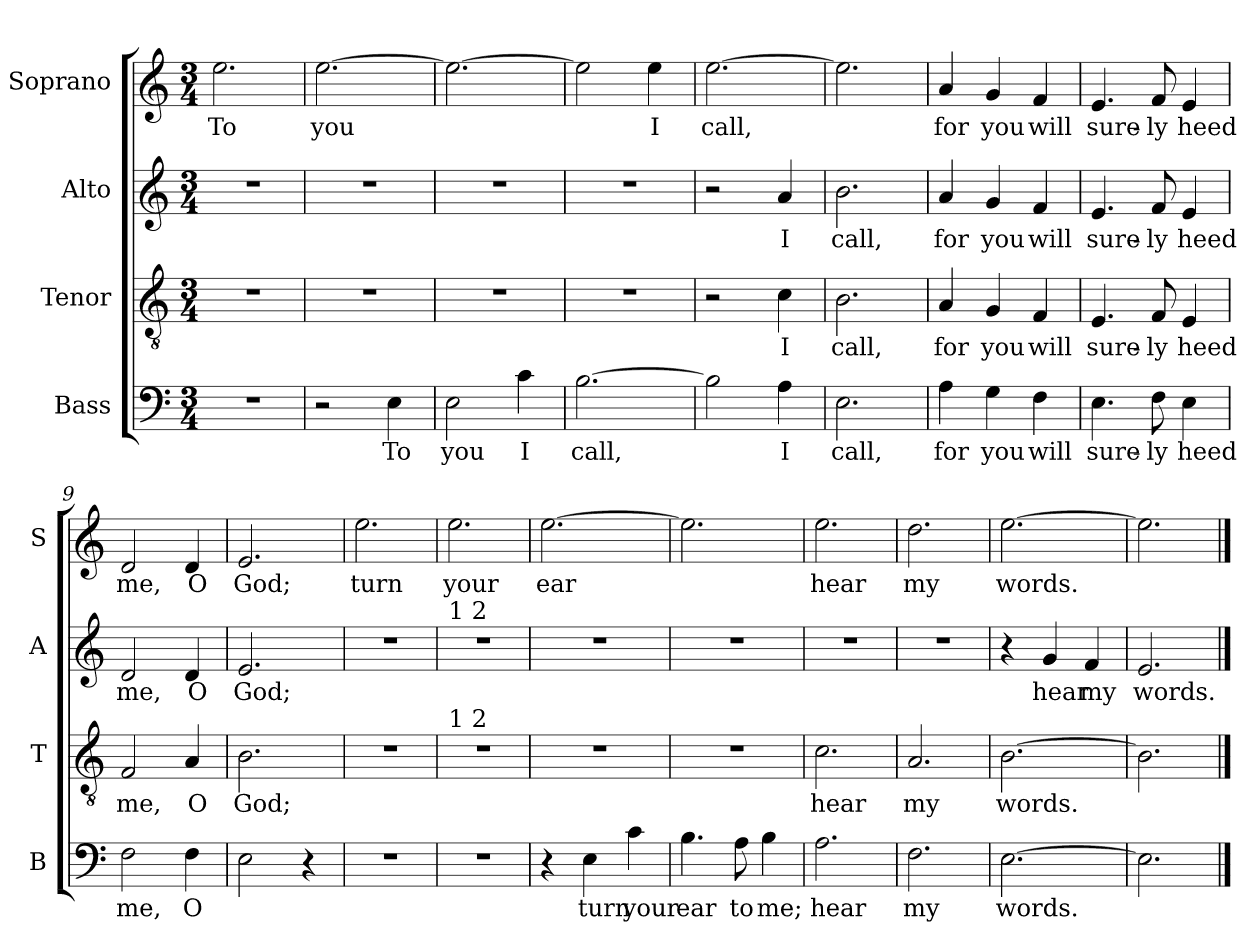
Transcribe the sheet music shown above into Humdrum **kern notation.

**kern	**text	**kern	**text	**kern	**text	**kern	**text
*part4	*part4	*part3	*part3	*part2	*part2	*part1	*part1
*staff4	*staff4	*staff3	*staff3	*staff2	*staff2	*staff1	*staff1
*I"Bass	*	*I"Tenor	*	*I"Alto	*	*I"Soprano	*
*I'B	*	*I'T	*	*I'A	*	*I'S	*
*clefF4	*	*clefGv2	*	*clefG2	*	*clefG2	*
*k[]	*	*k[]	*	*k[]	*	*k[]	*
*C:	*	*C:	*	*C:	*	*C:	*
*M3/4	*	*M3/4	*	*M3/4	*	*M3/4	*
=1	=1	=1	=1	=1	=1	=1	=1
!LO:N:vis=1	!	!LO:N:vis=1	!	!LO:N:vis=1	!	!	!LO:LY:b
2.r	.	2.r	.	2.r	.	2.ee\	To
=2	=2	=2	=2	=2	=2	=2	=2
!	!	!LO:N:vis=1	!	!LO:N:vis=1	!	!	!LO:LY:b
2r	.	2.r	.	2.r	.	[>2.ee\	you
!	!LO:LY:b	!	!	!	!	!	!
4E\	To	.	.	.	.	.	.
=3	=3	=3	=3	=3	=3	=3	=3
!	!LO:LY:b	!LO:N:vis=1	!	!LO:N:vis=1	!	!	!
2E\	you	2.r	.	2.r	.	2.ee\_	.
!	!LO:LY:b	!	!	!	!	!	!
4c\	I	.	.	.	.	.	.
=4	=4	=4	=4	=4	=4	=4	=4
!	!LO:LY:b	!LO:N:vis=1	!	!LO:N:vis=1	!	!	!
[>2.B\	call,	2.r	.	2.r	.	2ee\]	.
!	!	!	!	!	!	!	!LO:LY:b
.	.	.	.	.	.	4ee\	I
=5	=5	=5	=5	=5	=5	=5	=5
!	!	!	!	!	!	!	!LO:LY:b
2B\]	.	2r	.	2r	.	[<2.ee\	call,
!	!LO:LY:b	!	!LO:LY:b	!	!LO:LY:b	!	!
4A\	I	4c\	I	4a/	I	.	.
!!LO:LB:g=z
=6	=6	=6	=6	=6	=6	=6	=6
!	!LO:LY:b	!	!LO:LY:b	!	!LO:LY:b	!	!
2.E\	call,	2.B\	call,	2.b\	call,	2.ee\]	.
=7	=7	=7	=7	=7	=7	=7	=7
!	!LO:LY:b	!	!LO:LY:b	!	!LO:LY:b	!	!LO:LY:b
4A\	for	4A/	for	4a/	for	4a/	for
!	!LO:LY:b	!	!LO:LY:b	!	!LO:LY:b	!	!LO:LY:b
4G\	you	4G/	you	4g/	you	4g/	you
!	!LO:LY:b	!	!LO:LY:b	!	!LO:LY:b	!	!LO:LY:b
4F\	will	4F/	will	4f/	will	4f/	will
=8	=8	=8	=8	=8	=8	=8	=8
!	!LO:LY:b	!	!LO:LY:b	!	!LO:LY:b	!	!LO:LY:b
4.E\	sure-	4.E/	sure-	4.e/	sure-	4.e/	sure-
!	!LO:LY:b	!	!LO:LY:b	!	!LO:LY:b	!	!LO:LY:b
8F\	-ly	8F/	-ly	8f/	-ly	8f/	-ly
!	!LO:LY:b	!	!LO:LY:b	!	!LO:LY:b	!	!LO:LY:b
4E\	heed	4E/	heed	4e/	heed	4e/	heed
=9	=9	=9	=9	=9	=9	=9	=9
!	!LO:LY:b	!	!LO:LY:b	!	!LO:LY:b	!	!LO:LY:b
2F\	me,	2F/	me,	2d/	me,	2d/	me,
!	!LO:LY:b	!	!LO:LY:b	!	!LO:LY:b	!	!LO:LY:b
4F\	O	4A/	O	4d/	O	4d/	O
=10	=10	=10	=10	=10	=10	=10	=10
!	!	!	!LO:LY:b	!	!LO:LY:b	!	!LO:LY:b
2E\	.	2.B\	God;	2.e/	God;	2.e/	God;
4r	.	.	.	.	.	.	.
=11	=11	=11	=11	=11	=11	=11	=11
!LO:N:vis=1	!	!LO:N:vis=1	!	!LO:N:vis=1	!	!	!LO:LY:b
2.r	.	2.r	.	2.r	.	2.ee\	turn
!!LO:PB:g=z
=12	=12	=12	=12	=12	=12	=12	=12
!	!	!	!	!LO:TX:a:t=1 2	!	!	!
!	!	!LO:TX:a:t=1 2	!	!	!	!	!
!LO:N:vis=1	!	!LO:N:vis=1	!	!LO:N:vis=1	!	!	!LO:LY:b
2.r	.	2.r	.	2.r	.	2.ee\	your
=13	=13	=13	=13	=13	=13	=13	=13
!	!	!LO:N:vis=1	!	!LO:N:vis=1	!	!	!LO:LY:b
4r	.	2.r	.	2.r	.	[>2.ee\	ear
!	!LO:LY:b	!	!	!	!	!	!
4E\	turn	.	.	.	.	.	.
!	!LO:LY:b	!	!	!	!	!	!
4c\	your	.	.	.	.	.	.
=14	=14	=14	=14	=14	=14	=14	=14
!	!LO:LY:b	!LO:N:vis=1	!	!LO:N:vis=1	!	!	!
4.B\	ear	2.r	.	2.r	.	2.ee\]	.
!	!LO:LY:b	!	!	!	!	!	!
8A\	to	.	.	.	.	.	.
!	!LO:LY:b	!	!	!	!	!	!
4B\	me;	.	.	.	.	.	.
=15	=15	=15	=15	=15	=15	=15	=15
!	!LO:LY:b	!	!LO:LY:b	!LO:N:vis=1	!	!	!LO:LY:b
2.A\	hear	2.c\	hear	2.r	.	2.ee\	hear
=16	=16	=16	=16	=16	=16	=16	=16
!	!LO:LY:b	!	!LO:LY:b	!LO:N:vis=1	!	!	!LO:LY:b
2.F\	my	2.A/	my	2.r	.	2.dd\	my
=17	=17	=17	=17	=17	=17	=17	=17
!	!LO:LY:b	!	!LO:LY:b	!	!	!	!LO:LY:b
[>2.E\	words.	[>2.B\	words.	4r	.	[>2.ee\	words.
!	!	!	!	!	!LO:LY:b	!	!
.	.	.	.	4g/	hear	.	.
!	!	!	!	!	!LO:LY:b	!	!
.	.	.	.	4f/	my	.	.
=18	=18	=18	=18	=18	=18	=18	=18
!	!	!	!	!	!LO:LY:b	!	!
2.E\]	.	2.B\]	.	2.e/	words.	2.ee\]	.
==	==	==	==	==	==	==	==
*-	*-	*-	*-	*-	*-	*-	*-
